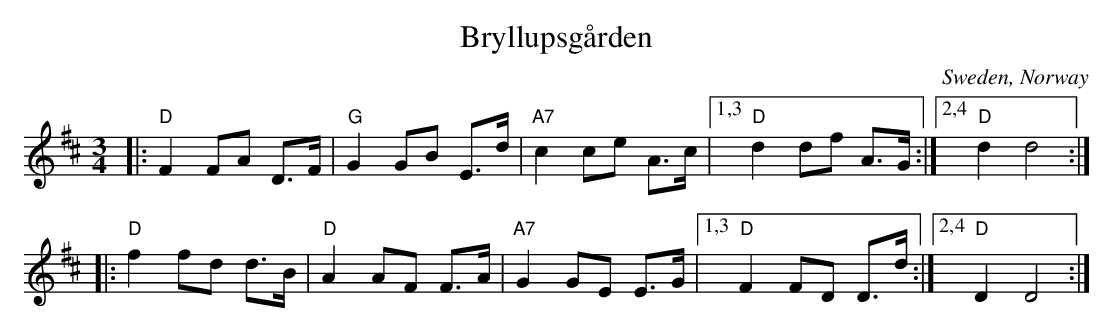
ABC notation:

X:1
T: Bryllupsg\aarden
O: Sweden, Norway
M: 3/4
L: 1/8
K: D
|: "D"F2 FA D>F | "G"G2 GB E>d | "A7"c2 ce A>c |1,3 "D"d2 df A>G :|2,4 "D"d2 d4 :|
|: "D"f2 fd d>B | "D"A2 AF F>A | "A7"G2 GE E>G |1,3 "D"F2 FD D>d :|2,4 "D"D2 D4 :|
